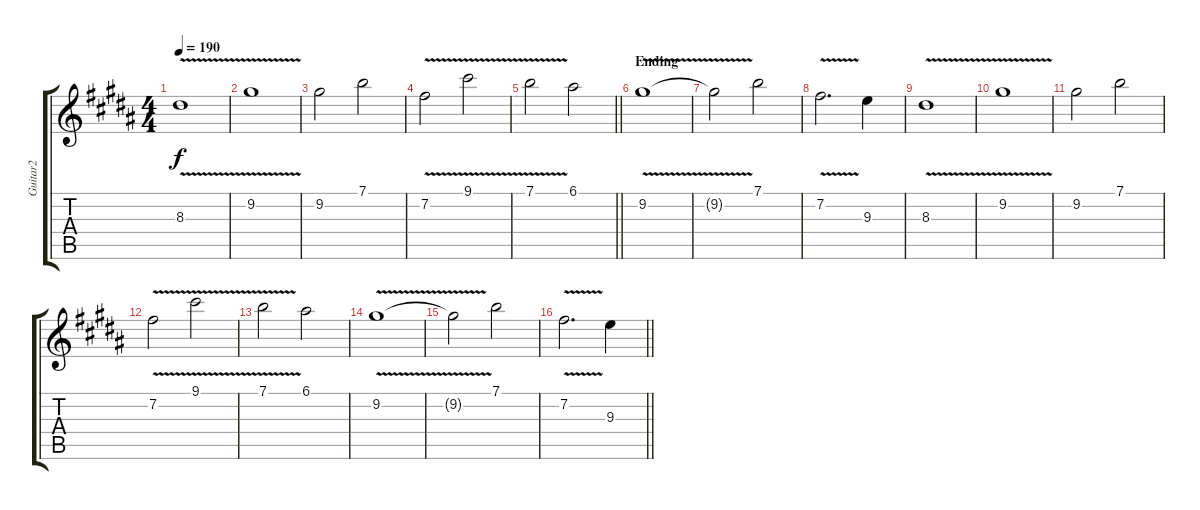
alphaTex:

\track ("Guitar2" "Guitar2") {instrument distortionguitar}
\staff {score tabs}
\tuning (E4 B3 G3 D3 A2 E2) {hide}
\ts (4 4)
\tempo 190
\clef g2
\ks b
8.3{v}.1{dy f} |
9.2{v}.1 |
9.2.2 7.1.2 |
7.2{v}.2 9.1{v}.2 |
\barLineRight lightlight
7.1{v}.2 6.1.2 |
\section ("" "Ending")
9.2{v}.1 |
9.2{t}.2 7.1.2 |
7.2{v}.2{d} 9.3.4 |
8.3{v}.1 |
9.2{v}.1 |
9.2.2 7.1.2 |
7.2{v}.2 9.1{v}.2 |
7.1{v}.2 6.1.2 |
9.2{v}.1 |
9.2{t}.2 7.1.2 |
\barLineRight lightlight
7.2{v}.2{d} 9.3.4
